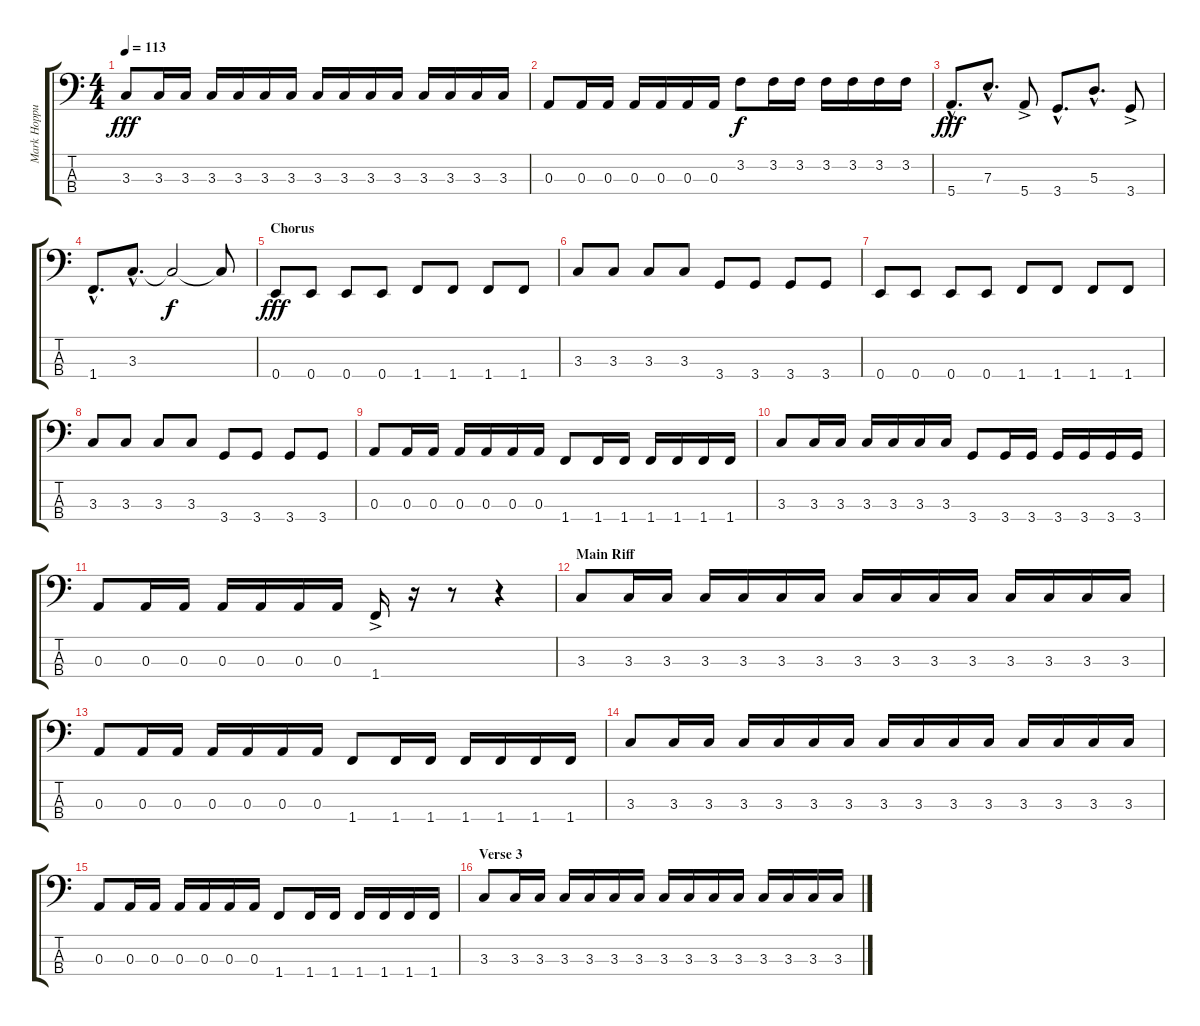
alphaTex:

\track ("Mark Hoppus (Bass)" "Mark Hoppu") {instrument electricbasspick}
\staff {score tabs}
\tuning (G2 D2 A1 E1) {hide}
\ts (4 4)
\tempo 113
\clef f4
\ks c
3.3.8{dy fff} 3.3.16 3.3.16 3.3.16 3.3.16 3.3.16 3.3.16 3.3.16 3.3.16 3.3.16 3.3.16 3.3.16 3.3.16 3.3.16 3.3.16 |
0.3.8 0.3.16 0.3.16 0.3.16 0.3.16 0.3.16 0.3.16 3.2.8{dy f} 3.2.16 3.2.16 3.2.16 3.2.16 3.2.16 3.2.16 |
5.4{hac}.8{d dy fff} 7.3{hac}.8{d} 5.4{ac}.8 3.4{hac}.8{d} 5.3{hac}.8{d} 3.4{ac}.8 |
1.4{hac}.8{d} 3.3{hac}.8{d} 3.3{t}.2{dy f} 3.3{t}.8 |
\section ("" "Chorus")
0.4.8{dy fff} 0.4.8 0.4.8 0.4.8 1.4.8 1.4.8 1.4.8 1.4.8 |
3.3.8 3.3.8 3.3.8 3.3.8 3.4.8 3.4.8 3.4.8 3.4.8 |
0.4.8 0.4.8 0.4.8 0.4.8 1.4.8 1.4.8 1.4.8 1.4.8 |
3.3.8 3.3.8 3.3.8 3.3.8 3.4.8 3.4.8 3.4.8 3.4.8 |
0.3.8 0.3.16 0.3.16 0.3.16 0.3.16 0.3.16 0.3.16 1.4.8 1.4.16 1.4.16 1.4.16 1.4.16 1.4.16 1.4.16 |
3.3.8 3.3.16 3.3.16 3.3.16 3.3.16 3.3.16 3.3.16 3.4.8 3.4.16 3.4.16 3.4.16 3.4.16 3.4.16 3.4.16 |
0.3.8 0.3.16 0.3.16 0.3.16 0.3.16 0.3.16 0.3.16 1.4{ac}.16 r.16 r.8 r.4 |
\section ("" "Main Riff")
3.3.8 3.3.16 3.3.16 3.3.16 3.3.16 3.3.16 3.3.16 3.3.16 3.3.16 3.3.16 3.3.16 3.3.16 3.3.16 3.3.16 3.3.16 |
0.3.8 0.3.16 0.3.16 0.3.16 0.3.16 0.3.16 0.3.16 1.4.8 1.4.16 1.4.16 1.4.16 1.4.16 1.4.16 1.4.16 |
3.3.8 3.3.16 3.3.16 3.3.16 3.3.16 3.3.16 3.3.16 3.3.16 3.3.16 3.3.16 3.3.16 3.3.16 3.3.16 3.3.16 3.3.16 |
0.3.8 0.3.16 0.3.16 0.3.16 0.3.16 0.3.16 0.3.16 1.4.8 1.4.16 1.4.16 1.4.16 1.4.16 1.4.16 1.4.16 |
\section ("" "Verse 3")
3.3.8 3.3.16 3.3.16 3.3.16 3.3.16 3.3.16 3.3.16 3.3.16 3.3.16 3.3.16 3.3.16 3.3.16 3.3.16 3.3.16 3.3.16
